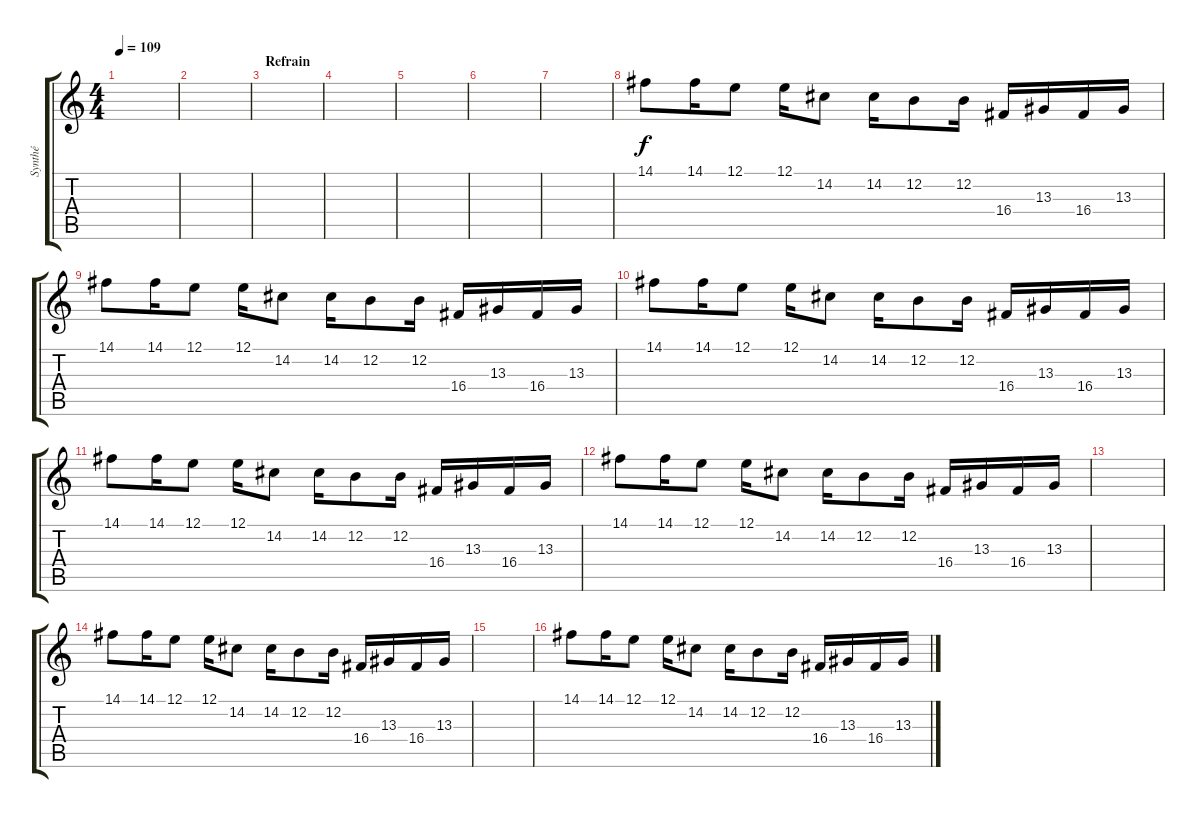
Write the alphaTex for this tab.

\track ("Synthé" "Synthé") {instrument synthbrass2}
\staff {score tabs}
\tuning (E4 B3 G3 D3 A2 E2) {hide}
\ts (4 4)
\tempo 109
\clef g2
\ks c
|
|
\section ("" "Refrain")
|
|
|
|
|
14.1.8 14.1.16 12.1.8 12.1.16 14.2.8 14.2.16 12.2.8 12.2.16 16.4.16 13.3.16 16.4.16 13.3.16 |
14.1.8 14.1.16 12.1.8 12.1.16 14.2.8 14.2.16 12.2.8 12.2.16 16.4.16 13.3.16 16.4.16 13.3.16 |
14.1.8 14.1.16 12.1.8 12.1.16 14.2.8 14.2.16 12.2.8 12.2.16 16.4.16 13.3.16 16.4.16 13.3.16 |
14.1.8 14.1.16 12.1.8 12.1.16 14.2.8 14.2.16 12.2.8 12.2.16 16.4.16 13.3.16 16.4.16 13.3.16 |
14.1.8 14.1.16 12.1.8 12.1.16 14.2.8 14.2.16 12.2.8 12.2.16 16.4.16 13.3.16 16.4.16 13.3.16 |
|
14.1.8 14.1.16 12.1.8 12.1.16 14.2.8 14.2.16 12.2.8 12.2.16 16.4.16 13.3.16 16.4.16 13.3.16 |
|
14.1.8 14.1.16 12.1.8 12.1.16 14.2.8 14.2.16 12.2.8 12.2.16 16.4.16 13.3.16 16.4.16 13.3.16
